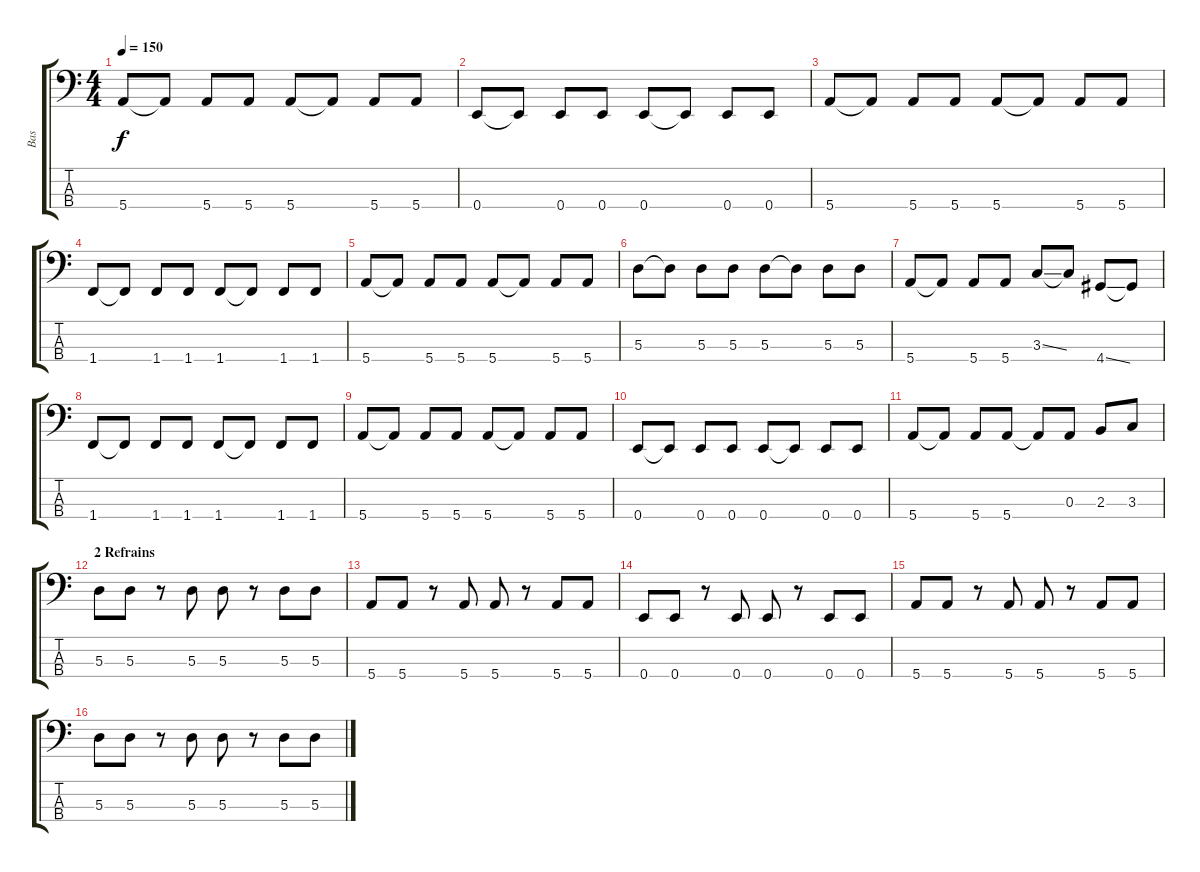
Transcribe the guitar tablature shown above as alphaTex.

\track ("Bas" "Bas") {instrument acousticbass}
\staff {score tabs}
\tuning (G2 D2 A1 E1) {hide}
\ts (4 4)
\tempo 150
\clef f4
\ks c
5.4.8{dy f} 5.4{t}.8 5.4.8 5.4.8 5.4.8 5.4{t}.8 5.4.8 5.4.8 |
0.4.8 0.4{t}.8 0.4.8 0.4.8 0.4.8 0.4{t}.8 0.4.8 0.4.8 |
5.4.8 5.4{t}.8 5.4.8 5.4.8 5.4.8 5.4{t}.8 5.4.8 5.4.8 |
1.4.8 1.4{t}.8 1.4.8 1.4.8 1.4.8 1.4{t}.8 1.4.8 1.4.8 |
5.4.8 5.4{t}.8 5.4.8 5.4.8 5.4.8 5.4{t}.8 5.4.8 5.4.8 |
5.3.8 5.3{t}.8 5.3.8 5.3.8 5.3.8 5.3{t}.8 5.3.8 5.3.8 |
5.4.8 5.4{t}.8 5.4.8 5.4.8 3.3{ss}.8 3.3{t}.8 4.4{ss}.8 4.4{t}.8 |
1.4.8 1.4{t}.8 1.4.8 1.4.8 1.4.8 1.4{t}.8 1.4.8 1.4.8 |
5.4.8 5.4{t}.8 5.4.8 5.4.8 5.4.8 5.4{t}.8 5.4.8 5.4.8 |
0.4.8 0.4{t}.8 0.4.8 0.4.8 0.4.8 0.4{t}.8 0.4.8 0.4.8 |
5.4.8 5.4{t}.8 5.4.8 5.4.8 5.4{t}.8 0.3.8 2.3.8 3.3.8 |
\section ("" "2 Refrains")
5.3.8 5.3.8 r.8 5.3.8 5.3.8 r.8 5.3.8 5.3.8 |
5.4.8 5.4.8 r.8 5.4.8 5.4.8 r.8 5.4.8 5.4.8 |
0.4.8 0.4.8 r.8 0.4.8 0.4.8 r.8 0.4.8 0.4.8 |
5.4.8 5.4.8 r.8 5.4.8 5.4.8 r.8 5.4.8 5.4.8 |
5.3.8 5.3.8 r.8 5.3.8 5.3.8 r.8 5.3.8 5.3.8
